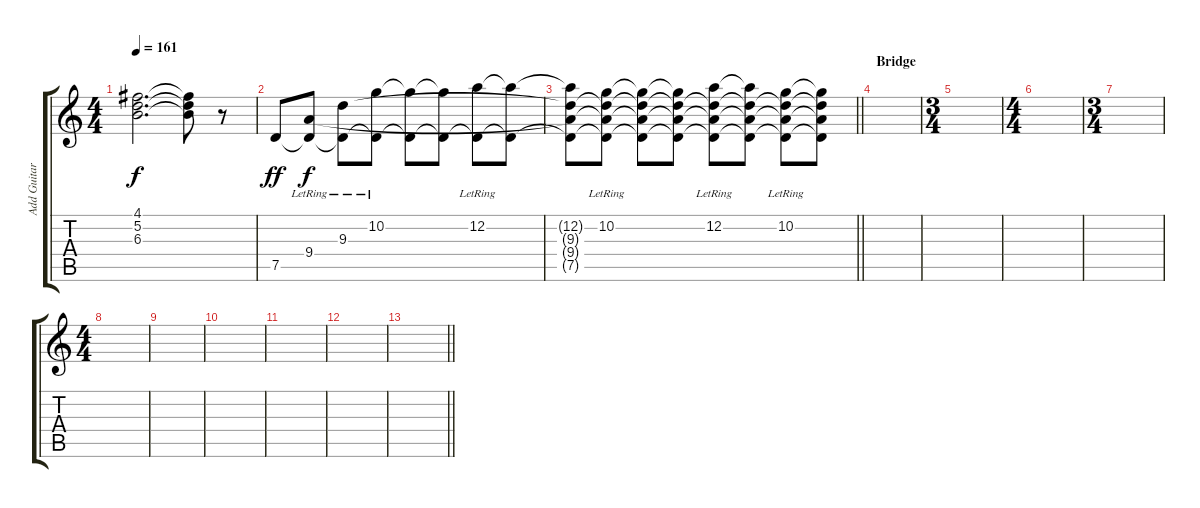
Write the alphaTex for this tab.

\track ("Add Guitar" "Add Guitar") {instrument electricguitarclean}
\staff {score tabs}
\tuning (D4 A3 F3 C3 G2 D2) {hide}
\ts (4 4)
\tempo 161
\clef g2
\ks c
(4.1{t} 5.2{t} 6.3{t}).2{d dy f} (4.1{t} 5.2{t} 6.3{t}).8 r.8{volume 10} |
7.5.8{dy ff} (9.4{lr} 7.5{t}).8{dy f} (9.3{lr} 7.5{t}).8 (10.2{lr} 7.5{t}).8 (10.2{t} 7.5{t}).8 (10.2{t} 7.5{t}).8 (12.2{lr} 7.5{t}).8 (12.2{t} 7.5{t}).8 |
\barLineRight lightlight
(12.2{t} 9.3{t} 9.4{t} 7.5{t}).8 (10.2{lr} 9.3{t} 9.4{t} 7.5{t}).8 (10.2{t} 9.3{t} 9.4{t} 7.5{t}).8 (10.2{t} 9.3{t} 9.4{t} 7.5{t}).8 (12.2{lr} 9.3{t} 9.4{t} 7.5{t}).8 (12.2{t} 9.3{t} 9.4{t} 7.5{t}).8 (10.2{lr} 9.3{t} 9.4{t} 7.5{t}).8 (10.2{t} 9.3{t} 9.4{t} 7.5{t}).8 |
\section ("" "Bridge")
|
\ts (3 4)
|
\ts (4 4)
|
\ts (3 4)
|
\ts (4 4)
|
|
|
|
|
\barLineRight lightlight
